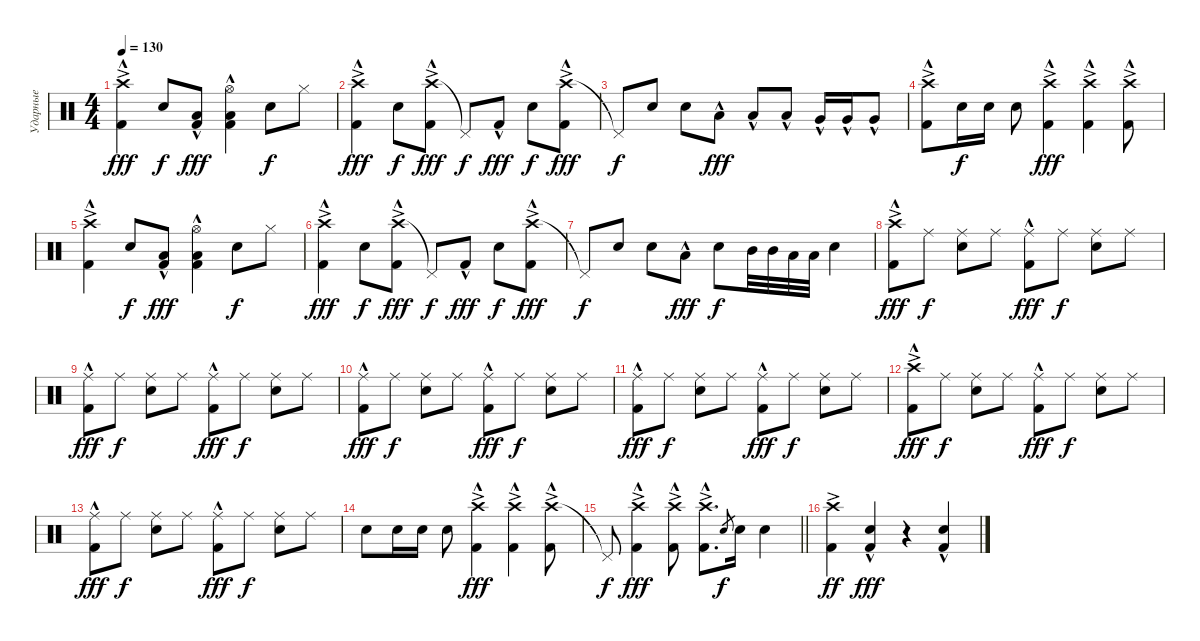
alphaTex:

\track ("Ударные" "Ударные") {instrument percussion}
\staff {score}
\articulation defaults
\ts (4 4)
\tempo 130
\clef neutral
\ks c
("Crash high (hit)"{ac} "Kick (hit) 2"{hac}).4{dy fff} "Snare (hit) 2".8{dy f} ("Low Floor Tom (hit)"{hac} "Kick (hit) 2"{hac}).8{dy fff} ("Hi-Hat (open)" "Low Floor Tom (hit)"{hac} "Kick (hit) 2"{hac}).4 "Snare (hit) 2".8{dy f} "Hi-Hat (closed)".8 |
("Crash high (hit)"{ac} "Kick (hit) 2"{hac}).4{dy fff} "Snare (hit) 2".8{dy f} ("Crash high (hit)"{ac} "Kick (hit) 2"{hac}).8{dy fff} "Pedal Hi-Hat (hit)"{t}.8{dy f} "Kick (hit) 2"{hac}.8{dy fff} "Snare (hit) 2".8{dy f} ("Crash high (hit)"{ac} "Kick (hit) 2"{hac}).8{dy fff} |
"Pedal Hi-Hat (hit)"{t}.8{dy f} "Snare (hit) 2".8 "Snare (hit) 2".8 "Low Tom (hit)"{hac}.8{dy fff} "Low Tom (hit)"{hac}.8 "Low Tom (hit)"{hac}.8 "Very Low Tom (hit)"{hac}.16 "Very Low Tom (hit)"{hac}.16 "Very Low Tom (hit)"{hac}.8 |
("Crash high (hit)"{ac} "Kick (hit) 2"{hac}).8 "Snare (hit) 2".16{dy f} "Snare (hit) 2".16 "Snare (hit) 2".8 ("Crash high (hit)"{ac} "Kick (hit) 2"{hac}).4{dy fff} ("Crash high (hit)"{ac} "Kick (hit) 2"{hac}).4 ("Crash high (hit)"{ac} "Kick (hit) 2"{hac}).8 |
("Crash high (hit)"{ac} "Kick (hit) 2"{hac}).4 "Snare (hit) 2".8{dy f} ("Low Floor Tom (hit)"{hac} "Kick (hit) 2"{hac}).8{dy fff} ("Hi-Hat (open)" "Low Floor Tom (hit)"{hac} "Kick (hit) 2"{hac}).4 "Snare (hit) 2".8{dy f} "Hi-Hat (closed)".8 |
("Crash high (hit)"{ac} "Kick (hit) 2"{hac}).4{dy fff} "Snare (hit) 2".8{dy f} ("Crash high (hit)"{ac} "Kick (hit) 2"{hac}).8{dy fff} "Pedal Hi-Hat (hit)"{t}.8{dy f} "Kick (hit) 2"{hac}.8{dy fff} "Snare (hit) 2".8{dy f} ("Crash high (hit)"{ac} "Kick (hit) 2"{hac}).8{dy fff} |
"Pedal Hi-Hat (hit)"{t}.8{dy f} "Snare (hit) 2".8 "Snare (hit) 2".8 "Low Tom (hit)"{hac}.8{dy fff} "Snare (hit) 2".8{dy f} "Mid Tom (hit)".32 "Mid Tom (hit)".32 "Low Tom (hit)".32 "Low Tom (hit)".32 "Snare (hit) 2".4 |
("Crash high (hit)"{ac} "Kick (hit) 2"{hac}).8{dy fff} "Ride (middle)".8{dy f} ("Ride (middle)" "Snare (hit) 2").8 "Ride (middle)".8 ("Ride (middle)" "Kick (hit) 2"{hac}).8{dy fff} "Ride (middle)".8{dy f} ("Ride (middle)" "Snare (hit) 2").8 "Ride (middle)".8 |
("Ride (middle)" "Kick (hit) 2"{hac}).8{dy fff} "Ride (middle)".8{dy f} ("Ride (middle)" "Snare (hit) 2").8 "Ride (middle)".8 ("Ride (middle)" "Kick (hit) 2"{hac}).8{dy fff} "Ride (middle)".8{dy f} ("Ride (middle)" "Snare (hit) 2").8 "Ride (middle)".8 |
("Ride (middle)" "Kick (hit) 2"{hac}).8{dy fff} "Ride (middle)".8{dy f} ("Ride (middle)" "Snare (hit) 2").8 "Ride (middle)".8 ("Ride (middle)" "Kick (hit) 2"{hac}).8{dy fff} "Ride (middle)".8{dy f} ("Ride (middle)" "Snare (hit) 2").8 "Ride (middle)".8 |
("Ride (middle)" "Kick (hit) 2"{hac}).8{dy fff} "Ride (middle)".8{dy f} ("Ride (middle)" "Snare (hit) 2").8 "Ride (middle)".8 ("Ride (middle)" "Kick (hit) 2"{hac}).8{dy fff} "Ride (middle)".8{dy f} ("Ride (middle)" "Snare (hit) 2").8 "Ride (middle)".8 |
("Crash high (hit)"{ac} "Kick (hit) 2"{hac}).8{dy fff} "Ride (middle)".8{dy f} ("Ride (middle)" "Snare (hit) 2").8 "Ride (middle)".8 ("Ride (middle)" "Kick (hit) 2"{hac}).8{dy fff} "Ride (middle)".8{dy f} ("Ride (middle)" "Snare (hit) 2").8 "Ride (middle)".8 |
("Ride (middle)" "Kick (hit) 2"{hac}).8{dy fff} "Ride (middle)".8{dy f} ("Ride (middle)" "Snare (hit) 2").8 "Ride (middle)".8 ("Ride (middle)" "Kick (hit) 2"{hac}).8{dy fff} "Ride (middle)".8{dy f} ("Ride (middle)" "Snare (hit) 2").8 "Ride (middle)".8 |
"Snare (hit) 2".8 "Snare (hit) 2".16 "Snare (hit) 2".16 "Snare (hit) 2".8 ("Crash high (hit)"{ac} "Kick (hit) 2"{hac}).4{dy fff} ("Crash high (hit)"{ac} "Kick (hit) 2"{hac}).4 ("Crash high (hit)"{ac} "Kick (hit) 2"{hac}).8 |
\barLineRight lightlight "Pedal Hi-Hat (hit)"{t}.8{dy f}
("Crash high (hit)"{ac} "Kick (hit) 2"{hac}).4{dy fff} ("Crash high (hit)"{ac} "Kick (hit) 2"{hac}).8 ("Crash high (hit)"{ac} "Kick (hit) 2"{hac}).8{d} "Snare (hit) 2".8{gr dy f} "Snare (hit) 2".16 "Snare (hit) 2".4 |
("Crash high (hit)"{ac} "Kick (hit) 2").4{dy ff} ("Snare (hit) 2" "Kick (hit) 2"{hac}).4{dy fff} r.4 ("Snare (hit) 2" "Kick (hit) 2"{hac}).4
